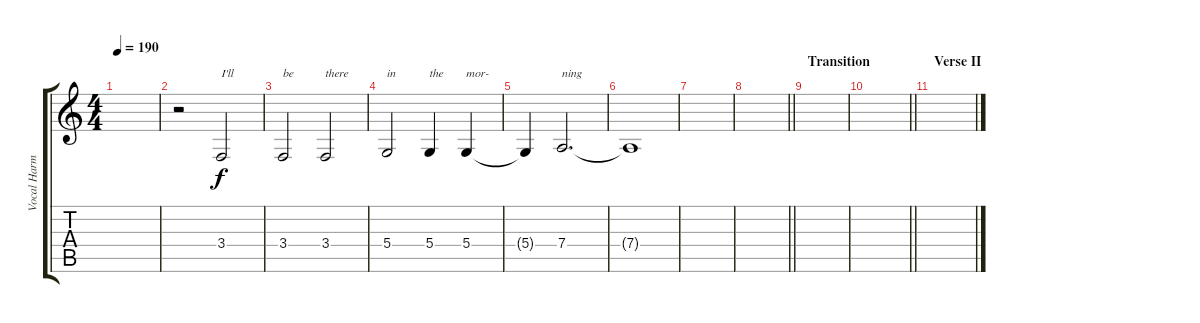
\track ("Vocal Harmony" "Vocal Harm") {instrument lead2sawtooth}
\staff {score tabs}
\tuning (E4 B3 G3 D3 A2 D2) {hide}
\ts (4 4)
\tempo 190
\clef g2
\ks c
|
r.2 3.4.2{txt "I'll"} |
3.4.2{txt "be"} 3.4.2{txt "there"} |
5.4.2{txt "in"} 5.4.4{txt "the"} 5.4.4{txt "mor-"} |
5.4{t}.4 7.4.2{d txt "ning"} |
7.4{t}.1 |
|
\barLineRight lightlight
|
\section ("" "Transition")
|
\barLineRight lightlight
|
\section ("" "Verse II")
